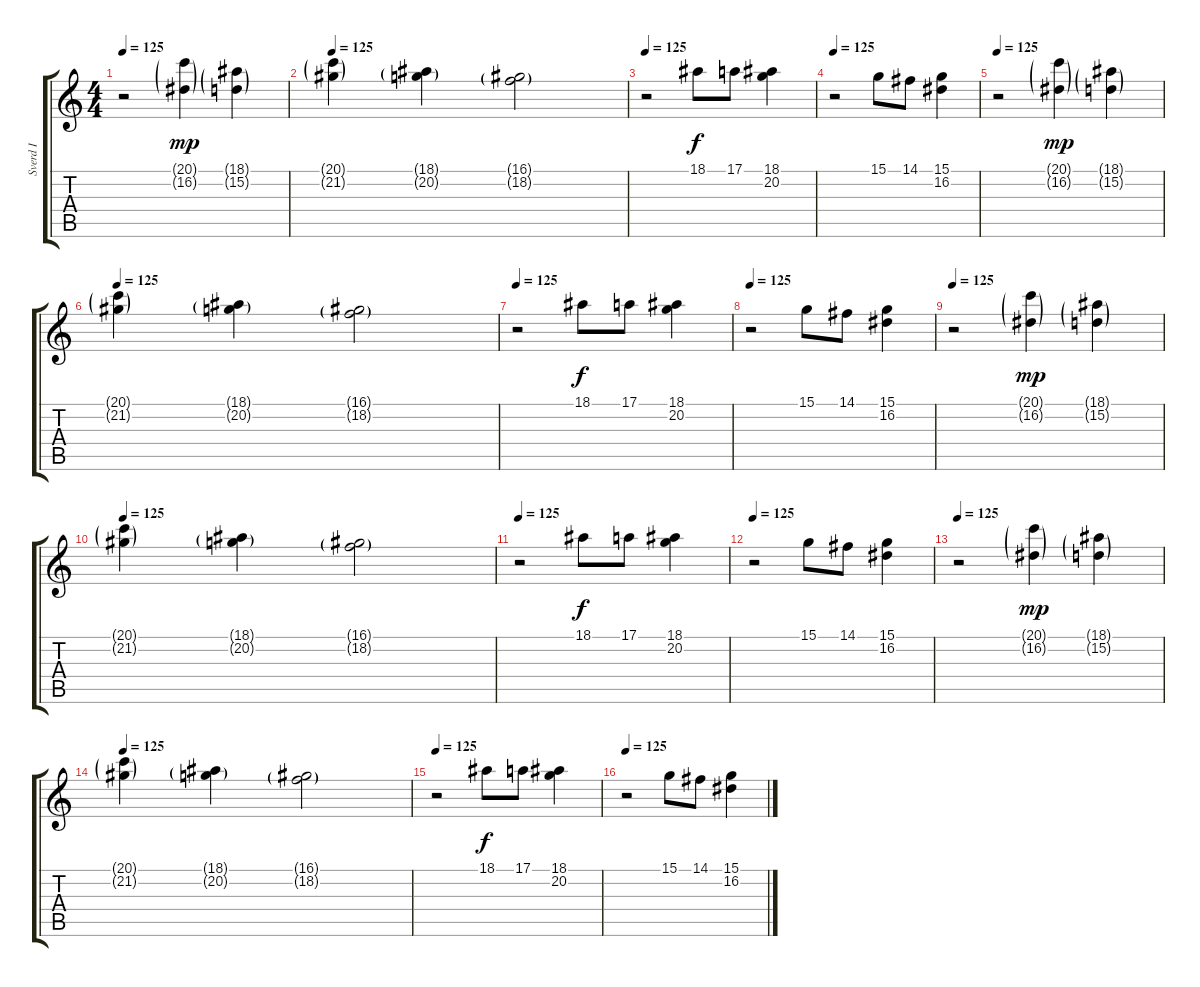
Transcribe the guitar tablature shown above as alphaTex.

\track ("Sverd I" "Sverd I") {instrument stringensemble1}
\staff {score tabs}
\tuning (E4 B3 G3 D3 A2 E2) {hide}
\ts (4 4)
\tempo 125
\clef g2
\ks c
r.2{dy f} (20.1{g} 16.2{g}).4{dy mp} (18.1{g} 15.2{g}).4 |
\tempo 125
(20.1{g} 21.2{g}).4 (18.1{g} 20.2{g}).4 (16.1{g} 18.2{g}).2 |
\tempo 125
r.2{volume 11 instrument stringensemble1} 18.1.8{dy f} 17.1.8 (18.1 20.2).4 |
\tempo 125
r.2 15.1.8 14.1.8 (15.1 16.2).4 |
\tempo 125
r.2 (20.1{g} 16.2{g}).4{dy mp} (18.1{g} 15.2{g}).4 |
\tempo 125
(20.1{g} 21.2{g}).4 (18.1{g} 20.2{g}).4 (16.1{g} 18.2{g}).2 |
\tempo 125
r.2{volume 11 instrument stringensemble1} 18.1.8{dy f} 17.1.8 (18.1 20.2).4 |
\tempo 125
r.2 15.1.8 14.1.8 (15.1 16.2).4 |
\tempo 125
r.2 (20.1{g} 16.2{g}).4{dy mp} (18.1{g} 15.2{g}).4 |
\tempo 125
(20.1{g} 21.2{g}).4 (18.1{g} 20.2{g}).4 (16.1{g} 18.2{g}).2 |
\tempo 125
r.2{volume 11 instrument stringensemble1} 18.1.8{dy f} 17.1.8 (18.1 20.2).4 |
\tempo 125
r.2 15.1.8 14.1.8 (15.1 16.2).4 |
\tempo 125
r.2 (20.1{g} 16.2{g}).4{dy mp} (18.1{g} 15.2{g}).4 |
\tempo 125
(20.1{g} 21.2{g}).4 (18.1{g} 20.2{g}).4 (16.1{g} 18.2{g}).2 |
\tempo 125
r.2{volume 11 instrument stringensemble1} 18.1.8{dy f} 17.1.8 (18.1 20.2).4 |
\tempo 125
r.2 15.1.8 14.1.8 (15.1 16.2).4
